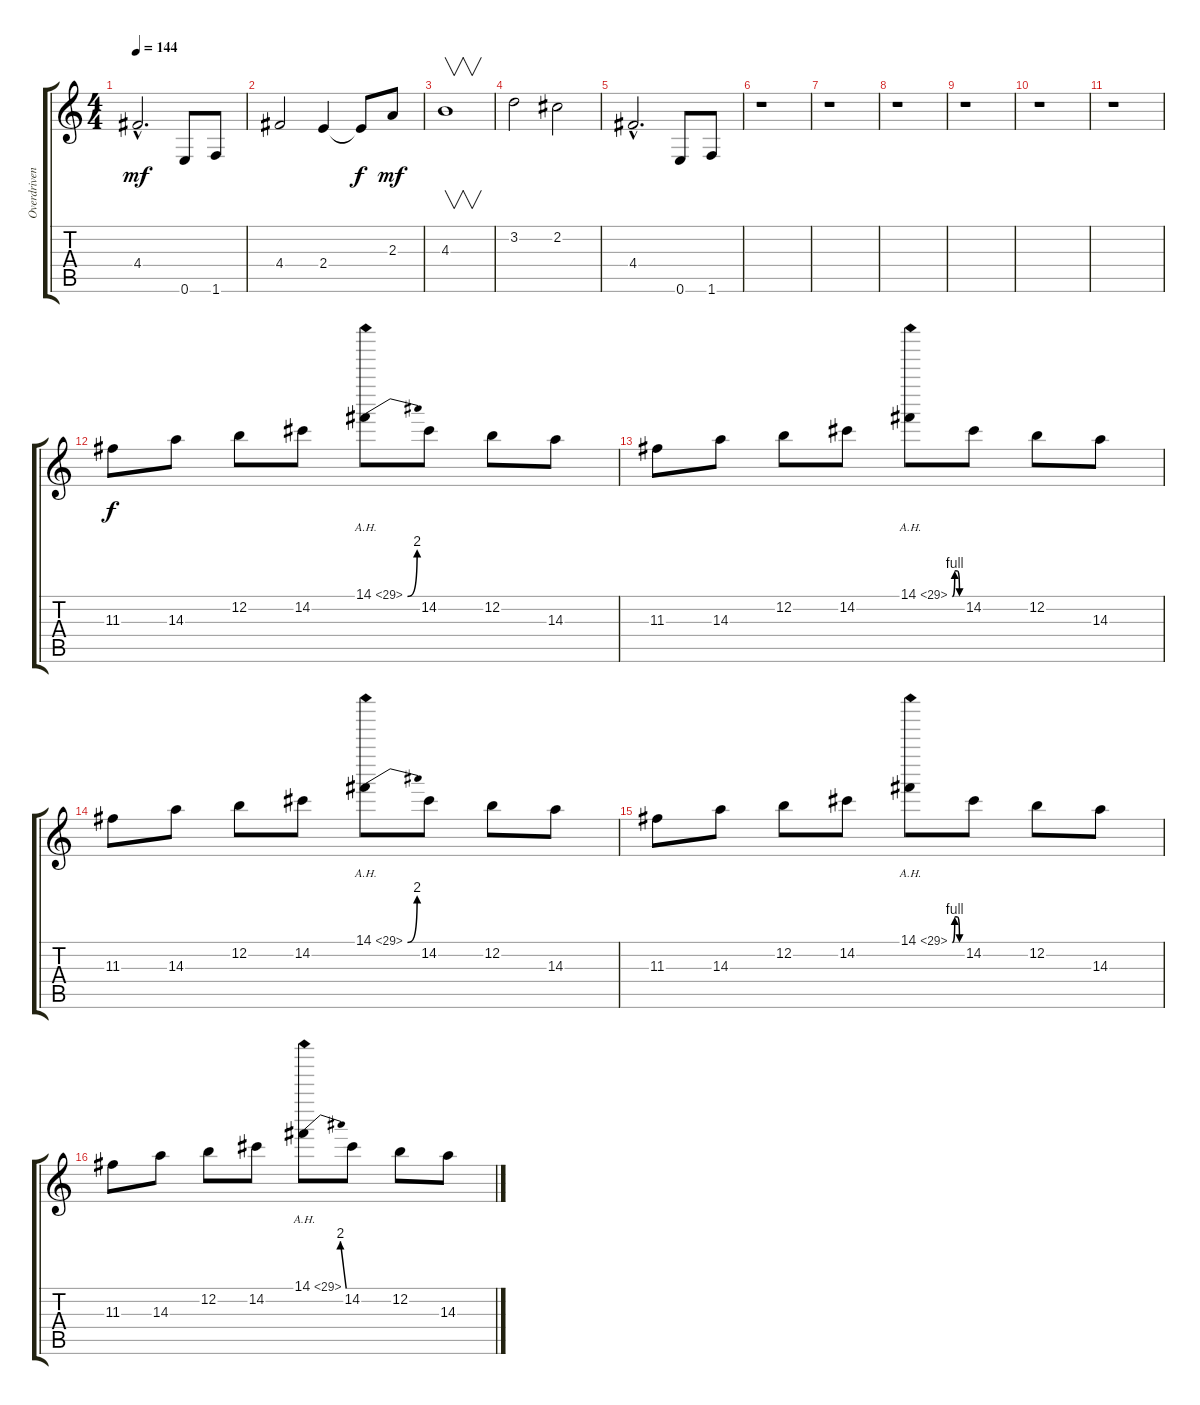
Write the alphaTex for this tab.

\track ("Overdriven Guitar" "Overdriven") {instrument overdrivenguitar}
\staff {score tabs}
\tuning (E4 B3 G3 D3 A2 E2) {hide}
\ts (4 4)
\tempo 144
\clef g2
\ks c
4.4{hac}.2{d dy mf} 0.6.8 1.6.8 |
4.4.2{volume 13} 2.4.4 2.4{t}.8{dy f} 2.3.8{dy mf} |
4.3.1{v} |
3.2.2 2.2.2 |
4.4{hac}.2{d} 0.6.8 1.6.8 |
r.1 |
r.1 |
r.1 |
r.1 |
r.1 |
r.1 |
11.3.8{dy f} 14.3.8 12.2.8 14.2.8 14.1{be (bend 0 0 60 8) ah 15}.8 14.2.8 12.2.8 14.3.8 |
11.3.8 14.3.8 12.2.8 14.2.8 14.1{be (custom 0 0 15 4 30 4 45 0 60 0) ah 15}.8 14.2.8 12.2.8 14.3.8 |
11.3.8 14.3.8 12.2.8 14.2.8 14.1{be (bend 0 0 60 8) ah 15}.8 14.2.8 12.2.8 14.3.8 |
11.3.8 14.3.8 12.2.8 14.2.8 14.1{be (custom 0 0 15 4 30 4 45 0 60 0) ah 15}.8 14.2.8 12.2.8 14.3.8 |
11.3.8 14.3.8 12.2.8 14.2.8 14.1{be (bend 0 0 60 8) ah 15}.8 14.2.8 12.2.8 14.3.8
